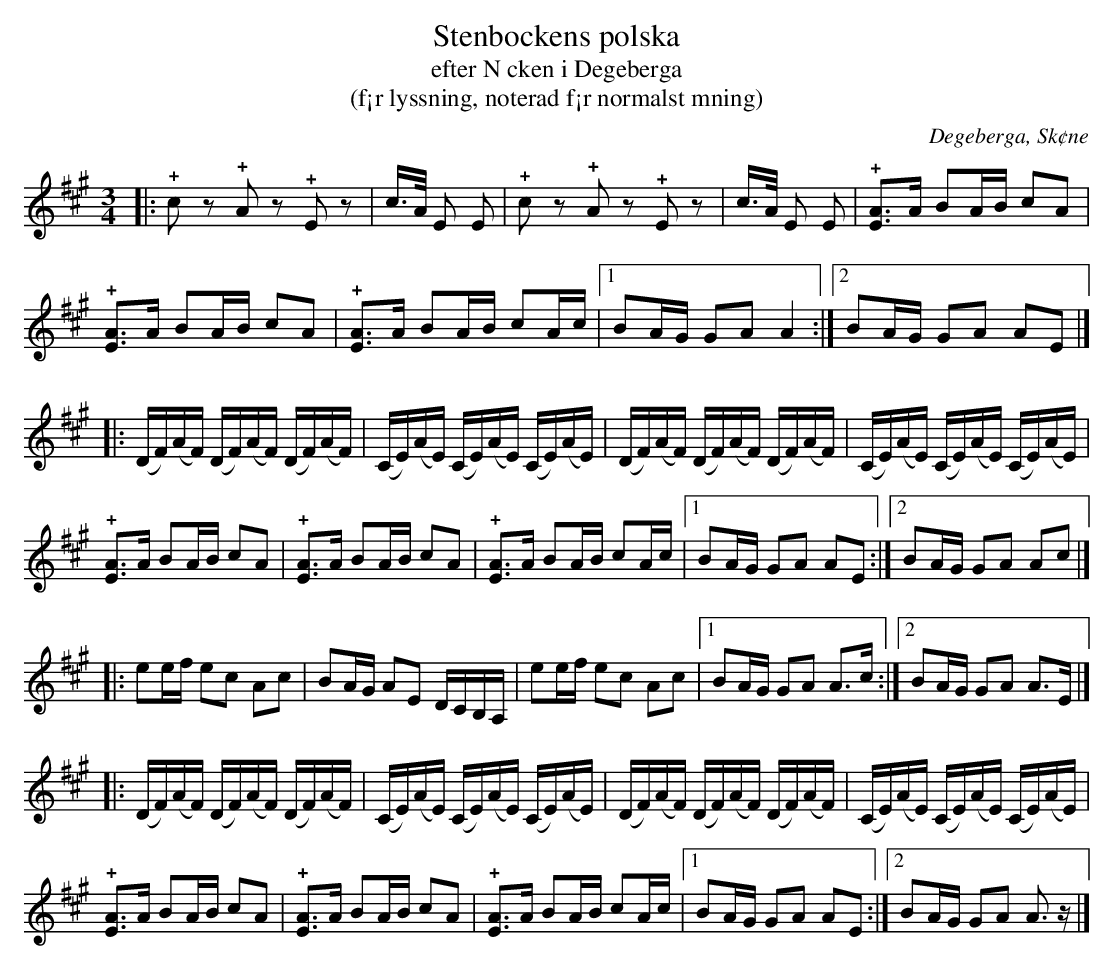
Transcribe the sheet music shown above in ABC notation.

X:1
T:Stenbockens polska
T:efter N cken i Degeberga
T:(f¡r lyssning, noterad f¡r normalst mning)
O:Degeberga, Sk¢ne
M:3/4
L:1/4
Q:110
K:A
[L:1/8]|: !+!cz !+!Az !+!Ez | c/>A/ E E | !+!cz !+!Az !+!Ez | c/>A/ E E |[L:1/8] !+![EA]>A BA/B/ cA |
 !+![EA]>A BA/B/ cA | !+![EA]>A BA/B/ cA/c/ |1 BA/G/ GA A2 :|2 BA/G/ GA AE |]
[L:1/16]|: (DF)(AF) (DF)(AF) (DF)(AF) | (CE)(AE) (CE)(AE) (CE)(AE) | (DF)(AF) (DF)(AF) (DF)(AF) | (CE)(AE) (CE)(AE) (CE)(AE) |
[L:1/8] !+![EA]>A BA/B/ cA | !+![EA]>A BA/B/ cA | !+![EA]>A BA/B/ cA/c/ |1 BA/G/ GA AE :|2 BA/G/ GA Ac |]
[L:1/8] |: ee/f/ ec Ac | BA/G/ AE D/C/B,/A,/ | ee/f/ ec Ac |1 BA/G/ GA A>c :|2 BA/G/ GA A>E |]
[L:1/16]|: (DF)(AF) (DF)(AF) (DF)(AF) | (CE)(AE) (CE)(AE) (CE)(AE) | (DF)(AF) (DF)(AF) (DF)(AF) | (CE)(AE) (CE)(AE) (CE)(AE) |
[L:1/8] !+![EA]>A BA/B/ cA | !+![EA]>A BA/B/ cA | !+![EA]>A BA/B/ cA/c/ |1 BA/G/ GA AE :|2 BA/G/ GA A>z |]
